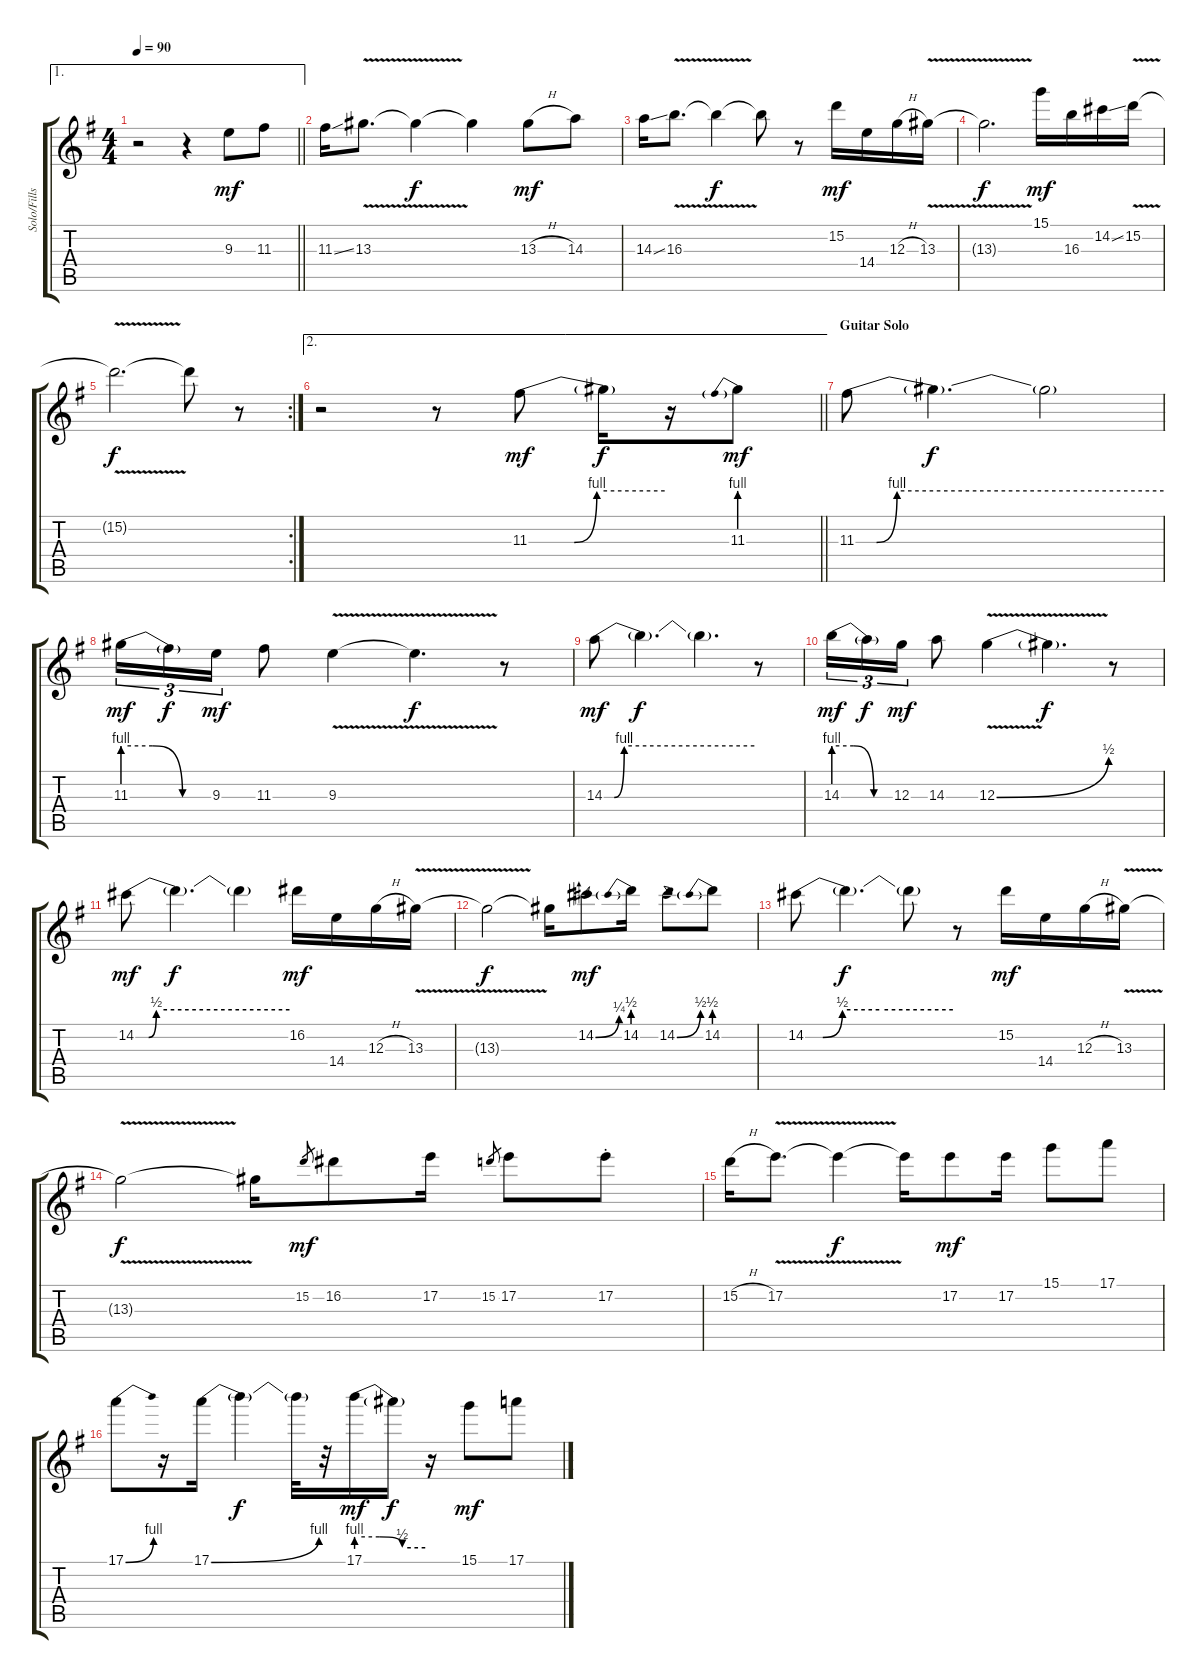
\track ("Solo/Fills" "Solo/Fills") {instrument overdrivenguitar}
\staff {score tabs}
\tuning (E4 B3 G3 D3 A2 E2) {hide}
\ae 1
\ts (4 4)
\tempo 90
\clef g2
\barLineRight lightlight
\ks g
r.2{dy f} r.4 9.3.8{dy mf} 11.3.8 |
11.3{ss}.16 13.3{v}.8{d} 13.3{t}.4{dy f} 13.3{t}.4 13.3{h}.8{dy mf} 14.3.8 |
14.3{ss}.16 16.3{v}.8{d} 16.3{t}.4{dy f} 16.3{t}.8 r.8 15.2.16{dy mf} 14.4.16 12.3{h}.16 13.3{v}.16 |
13.3{t}.2{d dy f} 15.1.16{dy mf} 16.3.16 14.2{ss}.16 15.2{v}.16 |
\rc 2
15.2{t}.2{d dy f} 15.2{t}.8 r.8 |
\ae 2
\barLineRight lightlight
r.2 r.8 11.3{be (custom 0 0 20 0 30 4 60 4)}.8{dy mf} 11.3{t}.16{dy f} r.16 11.3{be (prebend 0 4 60 4)}.8{dy mf} |
\section ("" "Guitar Solo")
11.3{be (custom 0 0 4 0 8 4 60 4)}.8 11.3{t}.4{d dy f} 11.3{t}.2 |
11.3{be (custom 0 4 20 4 40 0 60 0)}.16{tu (3 2) dy mf} 11.3{t}.16{tu (3 2) dy f} 9.3.16{tu (3 2) dy mf} 11.3.8 9.3{v}.4 9.3{t}.4{d dy f} r.8 |
14.3{be (custom 0 0 4 0 8 4 60 4)}.8{dy mf} 14.3{t}.4{d dy f} 14.3{t}.4{d} r.8 |
14.3{be (custom 0 4 20 4 40 0 60 0)}.16{tu (3 2) dy mf} 14.3{t}.16{tu (3 2) dy f} 12.3.16{tu (3 2) dy mf} 14.3.8 12.3{be (bend 0 0 60 2) v}.4 12.3{t}.4{d dy f} r.8 |
14.2{be (custom 0 0 5 0 8 2 60 2)}.8{dy mf} 14.2{t}.4{d dy f} 14.2{t}.4 16.2.16{dy mf} 14.4.16 12.3{h}.16 13.3{v}.16 |
13.3{t}.2{dy f} 13.3{t}.16 14.2{be (bend 0 0 60 1)}.8{dy mf} 14.2{be (prebend 0 2 60 2)}.16 14.2{be (bend 0 0 60 2)}.8 14.2{be (prebend 0 2 60 2)}.8 |
14.2{be (custom 0 0 7 0 15 2 30 2 60 2)}.8 14.2{t}.4{d dy f} 14.2{t}.8 r.8 15.2.16{dy mf} 14.4.16 12.3{h}.16 13.3{v}.16 |
13.3{t}.2{dy f} 13.3{t}.16 15.2.8{gr dy mf} 16.2.8 17.2.16 15.2.8{gr} 17.2.8 17.2{st}.8 |
15.2{h}.16 17.2{v}.8{d} 17.2{t}.4{dy f} 17.2{t}.16 17.2.8{dy mf} 17.2.16 15.1.8 17.1.8 |
17.1{be (bend 0 0 60 4)}.8 r.16 17.1{be (bend 0 0 60 4)}.16 17.1{t}.4{dy f} 17.1{t}.32 r.32 17.1{be (custom 0 4 20 4 40 2 60 2)}.16{dy mf} 17.1{t}.16{dy f} r.16 15.1.8{dy mf} 17.1.8
